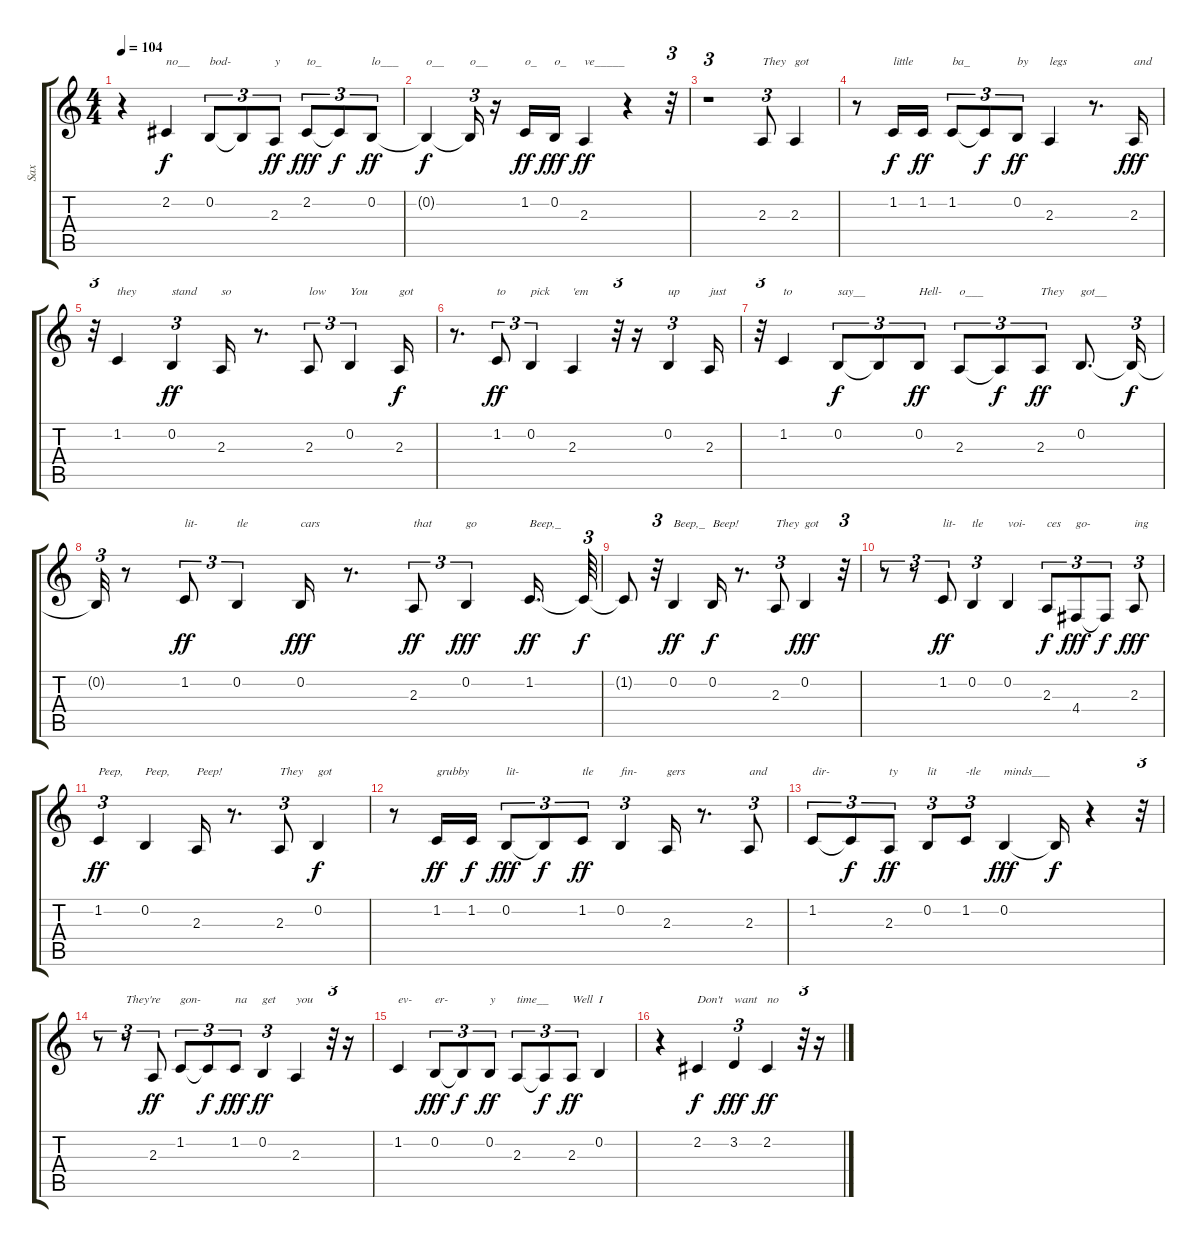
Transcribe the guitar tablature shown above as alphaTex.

\track ("Sax" "Sax") {instrument tenorsax}
\staff {score tabs}
\tuning (E4 B3 G3 D3 A2 E2) {hide}
\ts (4 4)
\tempo 104
\clef g2
\ks c
r.4{dy ff} 2.2.4{txt "no__" dy f} 0.2.8{tu (3 2) txt "bod-"} 0.2{t}.8{tu (3 2)} 2.3.8{tu (3 2) txt "y" dy ff} 2.2.8{tu (3 2) txt "to_" dy fff} 2.2{t}.8{tu (3 2) dy f} 0.2.8{tu (3 2) txt "lo___" dy ff} |
0.2{t}.4{txt "o__" dy f} 0.2{t}.16{tu (3 2) txt "o__"} r.16 1.2.16{txt "o_" dy ff} 0.2.16{txt "o_" dy fff} 2.3.4{txt "ve_____" dy ff} r.4 r.32{tu (3 2)} |
r.1{tu (3 2)} 2.3.8{tu (3 2) txt "They"} 2.3.4{txt "got"} |
r.8 1.2.16{txt "little" dy f} 1.2.16{dy ff} 1.2.8{tu (3 2) txt "ba_"} 1.2{t}.8{tu (3 2) dy f} 0.2.8{tu (3 2) txt "by" dy ff} 2.3.4{txt "legs"} r.8{d} 2.3.16{txt "and" dy fff} |
r.32{tu (3 2)} 1.2.4{txt "they"} 0.2.4{tu (3 2) txt "stand" dy ff} 2.3.16{txt "so"} r.8{d} 2.3.8{tu (3 2) txt "low"} 0.2.4{tu (3 2) txt "You"} 2.3.16{txt "got" dy f} |
r.8{d} 1.2.8{tu (3 2) txt "to" dy ff} 0.2.4{tu (3 2) txt "pick"} 2.3.4{txt "'em"} r.32{tu (3 2)} r.16 0.2.4{tu (3 2) txt "up"} 2.3.16{txt "just"} |
r.32{tu (3 2)} 1.2.4{txt "to"} 0.2.8{tu (3 2) txt "say__" dy f} 0.2{t}.8{tu (3 2)} 0.2.8{tu (3 2) txt "Hell-" dy ff} 2.3.8{tu (3 2) txt "o___"} 2.3{t}.8{tu (3 2) dy f} 2.3.8{tu (3 2) txt "They" dy ff} 0.2.8{d txt "got__"} 0.2{t}.16{tu (3 2) dy f} |
0.2{t}.32{tu (3 2)} r.8 1.2.8{tu (3 2) txt "lit-" dy ff} 0.2.4{tu (3 2) txt "tle"} 0.2.16{txt "cars" dy fff} r.8{d} 2.3.8{tu (3 2) txt "that" dy ff} 0.2.4{tu (3 2) txt "go" dy fff} 1.2.16{d txt "Beep,_" dy ff} 1.2{t}.64{tu (3 2) dy f} |
1.2{t}.8 r.32{tu (3 2)} 0.2.4{txt "Beep,_" dy ff} 0.2.16{txt "Beep!" dy f} r.8{d} 2.3.8{tu (3 2) txt "They"} 0.2.4{txt "got" dy fff} r.32{tu (3 2)} |
r.8{tu (3 2)} r.8{tu (3 2)} 1.2.8{tu (3 2) txt "lit-" dy ff} 0.2.4{tu (3 2) txt "tle"} 0.2.4{txt "voi-"} 2.3.8{tu (3 2) txt "ces" dy f} 4.4.8{tu (3 2) txt "go-" dy fff} 4.4{t}.8{tu (3 2) dy f} 2.3.8{tu (3 2) txt "ing" dy fff} |
1.2.4{tu (3 2) txt "Peep," dy ff} 0.2.4{txt "Peep,"} 2.3.16{txt "Peep!"} r.8{d} 2.3.8{tu (3 2) txt "They"} 0.2.4{txt "got" dy f} |
r.8 1.2.16{txt "grubby" dy ff} 1.2.16{dy f} 0.2.8{tu (3 2) txt "lit-" dy fff} 0.2{t}.8{tu (3 2) dy f} 1.2.8{tu (3 2) txt "tle" dy ff} 0.2.4{tu (3 2) txt "fin-"} 2.3.16{txt "gers"} r.8{d} 2.3.8{tu (3 2) txt "and"} |
1.2.8{tu (3 2) txt "dir-"} 1.2{t}.8{tu (3 2) dy f} 2.3.8{tu (3 2) txt "ty" dy ff} 0.2.8{tu (3 2) txt "lit"} 1.2.8{tu (3 2) txt "-tle"} 0.2.4{txt "minds___" dy fff} 0.2{t}.16{dy f} r.4 r.32{tu (3 2)} |
r.8{tu (3 2)} r.8{tu (3 2) txt "They're"} 2.3.8{tu (3 2) dy ff} 1.2.8{tu (3 2) txt "gon-"} 1.2{t}.8{tu (3 2) dy f} 1.2.8{tu (3 2) txt "na" dy fff} 0.2.4{tu (3 2) txt "get" dy ff} 2.3.4{txt "you"} r.32{tu (3 2)} r.16 |
1.2.4{txt "ev-"} 0.2.8{tu (3 2) txt "er-" dy fff} 0.2{t}.8{tu (3 2) dy f} 0.2.8{tu (3 2) txt "y" dy ff} 2.3.8{tu (3 2) txt "time__"} 2.3{t}.8{tu (3 2) dy f} 2.3.8{tu (3 2) txt "Well  I" dy ff} 0.2.4 |
r.4 2.2.4{txt "Don't" dy f} 3.2.4{tu (3 2) txt "want" dy fff} 2.2.4{txt "no" dy ff} r.32{tu (3 2)} r.16
